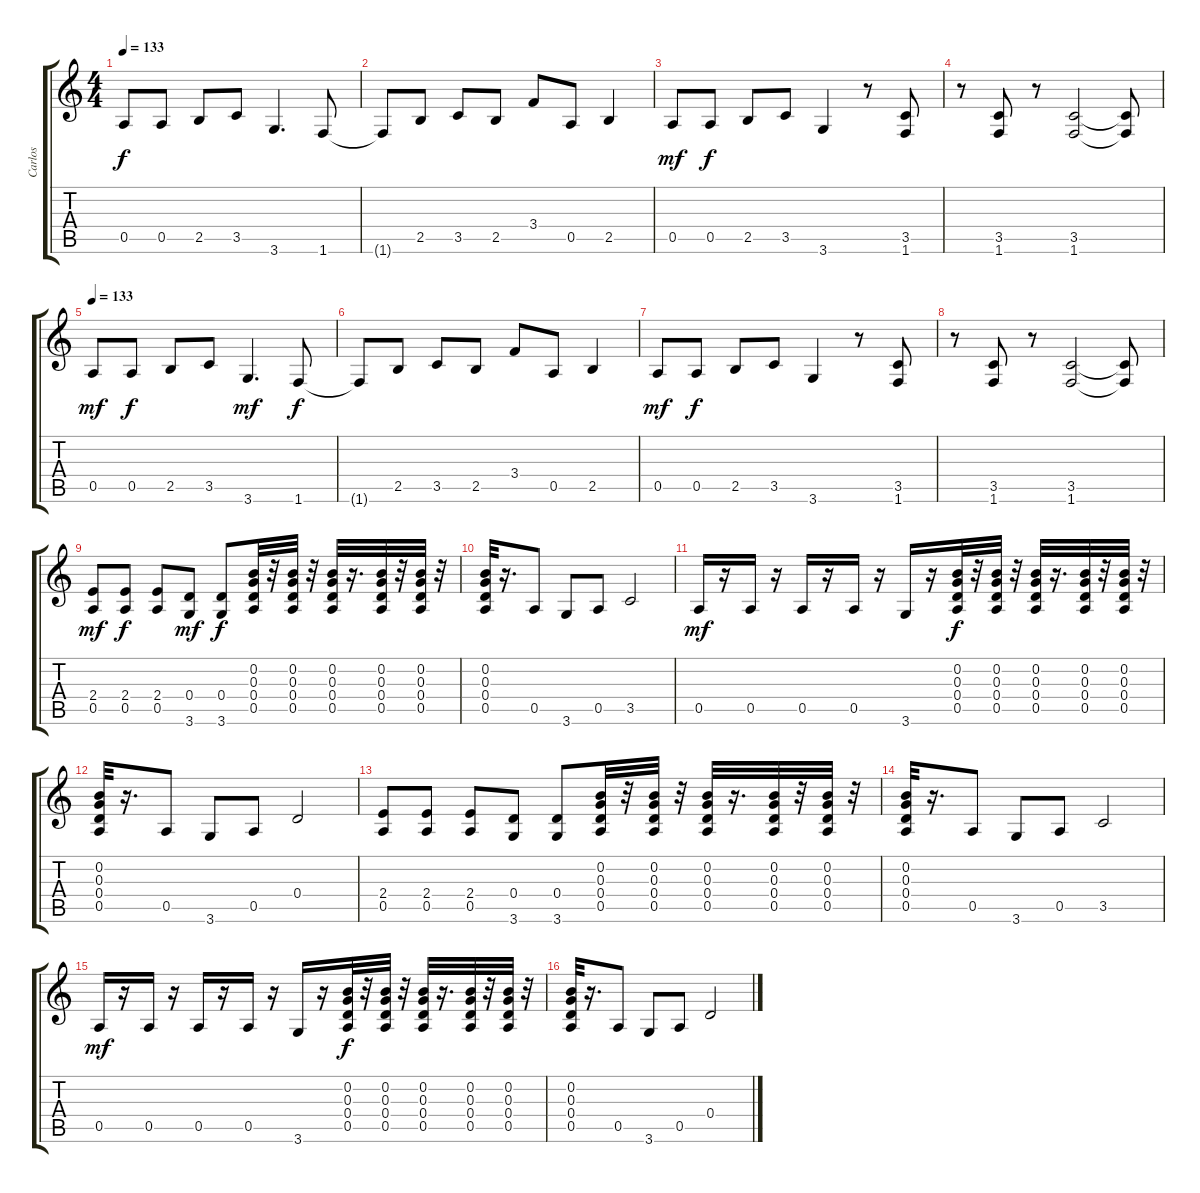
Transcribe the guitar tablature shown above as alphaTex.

\track ("Carlos" "Carlos") {instrument distortionguitar}
\staff {score tabs}
\tuning (E4 B3 G3 D3 A2 E2) {hide}
\ts (4 4)
\tempo 133
\clef g2
\ks c
0.5.8{dy f instrument distortionguitar} 0.5.8 2.5.8 3.5.8 3.6.4{d} 1.6.8 |
1.6{t}.8 2.5.8 3.5.8 2.5.8 3.4.8 0.5.8 2.5.4 |
0.5.8{dy mf} 0.5.8{dy f} 2.5.8 3.5.8 3.6.4 r.8 (3.5 1.6).8 |
r.8 (3.5 1.6).8 r.8 (3.5 1.6).2 (3.5{t} 1.6{t}).8 |
\tempo 133
0.5.8{dy mf instrument distortionguitar} 0.5.8{dy f} 2.5.8 3.5.8 3.6.4{d dy mf} 1.6.8{dy f} |
1.6{t}.8 2.5.8 3.5.8 2.5.8 3.4.8 0.5.8 2.5.4 |
0.5.8{dy mf} 0.5.8{dy f} 2.5.8 3.5.8 3.6.4 r.8 (3.5 1.6).8 |
r.8 (3.5 1.6).8 r.8 (3.5 1.6).2 (3.5{t} 1.6{t}).8 |
(2.4 0.5).8{dy mf} (2.4 0.5).8{dy f} (2.4 0.5).8 (0.4 3.6).8{dy mf} (0.4 3.6).8{dy f} (0.2 0.3 0.4 0.5).32 r.32 (0.2 0.3 0.4 0.5).32 r.32 (0.2 0.3 0.4 0.5).32 r.16{d} (0.2 0.3 0.4 0.5).32 r.32 (0.2 0.3 0.4 0.5).32 r.32 |
(0.2 0.3 0.4 0.5).32 r.16{d} 0.5.8 3.6.8 0.5.8 3.5.2 |
0.5.16{dy mf} r.16 0.5.16 r.16 0.5.16 r.16 0.5.16 r.16 3.6.16 r.16 (0.2 0.3 0.4 0.5).32{dy f} r.32 (0.2 0.3 0.4 0.5).32 r.32 (0.2 0.3 0.4 0.5).32 r.16{d} (0.2 0.3 0.4 0.5).32 r.32 (0.2 0.3 0.4 0.5).32 r.32 |
(0.2 0.3 0.4 0.5).32 r.16{d} 0.5.8 3.6.8 0.5.8 0.4.2 |
(2.4 0.5).8 (2.4 0.5).8 (2.4 0.5).8 (0.4 3.6).8 (0.4 3.6).8 (0.2 0.3 0.4 0.5).32 r.32 (0.2 0.3 0.4 0.5).32 r.32 (0.2 0.3 0.4 0.5).32 r.16{d} (0.2 0.3 0.4 0.5).32 r.32 (0.2 0.3 0.4 0.5).32 r.32 |
(0.2 0.3 0.4 0.5).32 r.16{d} 0.5.8 3.6.8 0.5.8 3.5.2 |
0.5.16{dy mf} r.16 0.5.16 r.16 0.5.16 r.16 0.5.16 r.16 3.6.16 r.16 (0.2 0.3 0.4 0.5).32{dy f} r.32 (0.2 0.3 0.4 0.5).32 r.32 (0.2 0.3 0.4 0.5).32 r.16{d} (0.2 0.3 0.4 0.5).32 r.32 (0.2 0.3 0.4 0.5).32 r.32 |
(0.2 0.3 0.4 0.5).32 r.16{d} 0.5.8 3.6.8 0.5.8 0.4.2
